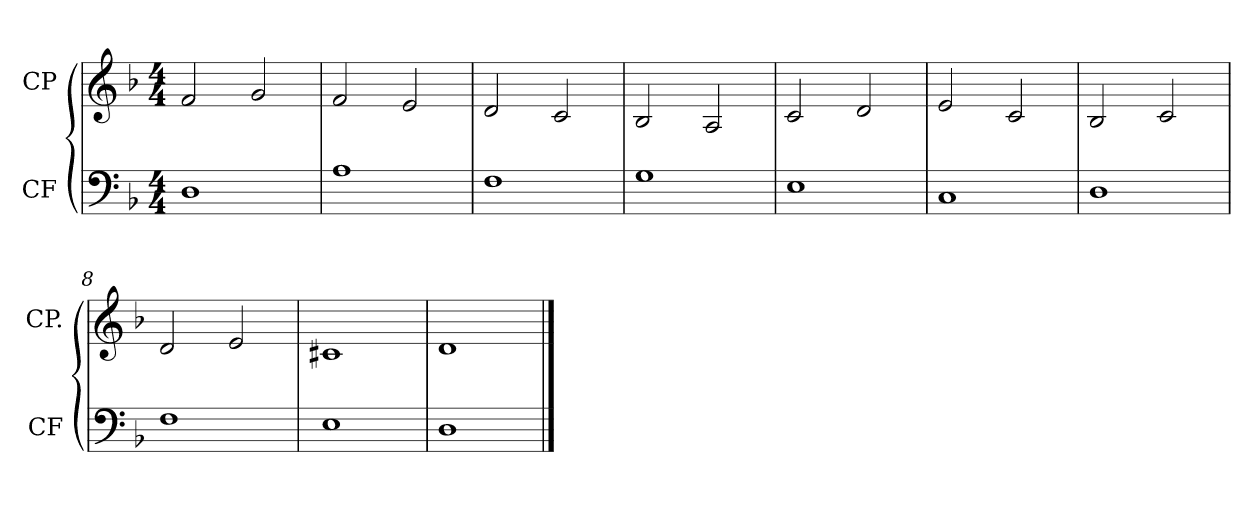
**kern	**kern
*part2	*part1
*staff2	*staff1
*I"CF	*I"CP
*I'CF	*I'CP.
*clefF4	*clefG2
*k[b-]	*k[b-]
*d:	*d:
*M4/4	*M4/4
=1	=1
1D	2f/
.	2g/
=2	=2
1A	2f/
.	2e/
=3	=3
1F	2d/
.	2c/
=4	=4
1G	2B-/
.	2A/
=5	=5
1E	2c/
.	2d/
=6	=6
1C	2e/
.	2c/
=7	=7
1D	2B-/
.	2c/
=8	=8
1F	2d/
.	2e/
=9	=9
1E	1c#X
=10	=10
1D	1d
==	==
*-	*-
